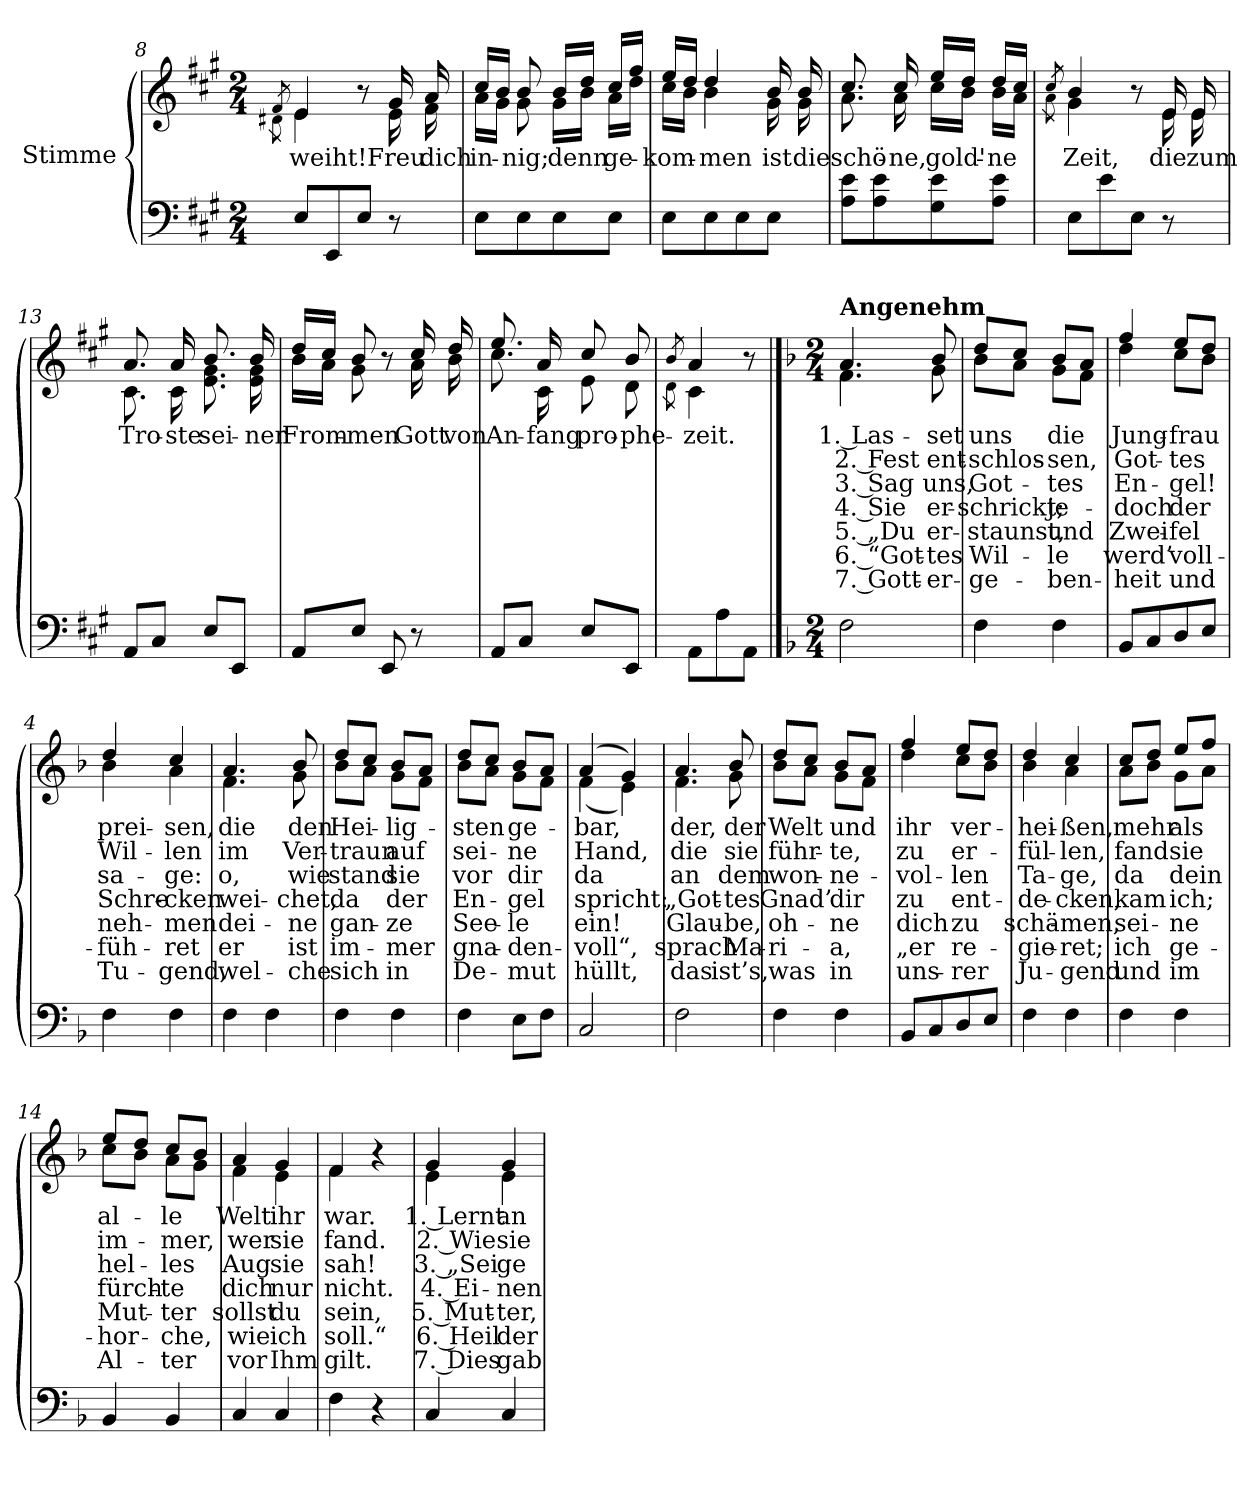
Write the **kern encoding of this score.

**kern	**kern	**text	**text	**text	**text	**text	**text	**text
*part1	*part1	*part1	*part1	*part1	*part1	*part1	*part1	*part1
*staff2	*staff1	*staff1	*staff1	*staff1	*staff1	*staff1	*staff1	*staff1
*I"Stimme	*	*	*	*	*	*	*	*
*clefF4	*clefG2	*	*	*	*	*	*	*
*k[f#c#g#]	*k[f#c#g#]	*	*	*	*	*	*	*
*M2/4	*M2/4	*	*	*	*	*	*	*
=8	=8	=8	=8	=8	=8	=8	=8	=8
*	*^	*	*	*	*	*	*	*
.	8qf#/	8qd#X\	.	.	.	.	.	.	.
!	!	!	!LO:LY:b	!	!	!	!	!	!
8E/L	4e/	4e\	-weiht!	.	.	.	.	.	.
8EE/	.	.	.	.	.	.	.	.	.
8E/J	8r	8ryy	.	.	.	.	.	.	.
!	!	!	!LO:LY:b	!	!	!	!	!	!
8r	16g#/	16e\	Freu	.	.	.	.	.	.
!	!	!	!LO:LY:b	!	!	!	!	!	!
.	16a/	16f#\	dich	.	.	.	.	.	.
=9	=9	=9	=9	=9	=9	=9	=9	=9	=9
!	!	!	!LO:LY:b	!	!	!	!	!	!
8E\L	16cc#/LL	16a\LL	in-	.	.	.	.	.	.
.	16b/JJ	16g#\JJ	.	.	.	.	.	.	.
!	!	!	!LO:LY:b	!	!	!	!	!	!
8E\	8b/	8g#\	-nig;	.	.	.	.	.	.
!	!	!	!LO:LY:b	!	!	!	!	!	!
8E\	16b/LL	16g#\LL	denn	.	.	.	.	.	.
.	16dd/JJ	16b\JJ	.	.	.	.	.	.	.
!	!	!	!LO:LY:b	!	!	!	!	!	!
8E\J	16cc#/LL	16a\LL	ge-	.	.	.	.	.	.
.	16ff#/JJ	16dd\JJ	.	.	.	.	.	.	.
=10	=10	=10	=10	=10	=10	=10	=10	=10	=10
!	!	!	!LO:LY:b	!	!	!	!	!	!
8E\L	16ee/LL	16cc#\LL	-kom-	.	.	.	.	.	.
.	16dd/JJ	16b\JJ	.	.	.	.	.	.	.
!	!	!	!LO:LY:b	!	!	!	!	!	!
8E\	4dd/	4b\	-men	.	.	.	.	.	.
8E\	.	.	.	.	.	.	.	.	.
!	!	!	!LO:LY:b	!	!	!	!	!	!
8E\J	16b/	16g#\	ist	.	.	.	.	.	.
!	!	!	!LO:LY:b	!	!	!	!	!	!
.	16b/	16g#\	die	.	.	.	.	.	.
!!LO:LB:g=z	!!
=11	=11	=11	=11	=11	=11	=11	=11	=11	=11
!	!	!	!LO:LY:b	!	!	!	!	!	!
8A\ 8e\L	8.cc#/	8.a\	schö-	.	.	.	.	.	.
8A\ 8e\	.	.	.	.	.	.	.	.	.
!	!	!	!LO:LY:b	!	!	!	!	!	!
.	16cc#/	16a\	-ne,	.	.	.	.	.	.
!	!	!	!LO:LY:b	!	!	!	!	!	!
8G#\ 8e\	16ee/LL	16cc#\LL	gold'-	.	.	.	.	.	.
.	16dd/JJ	16b\JJ	.	.	.	.	.	.	.
!	!	!	!LO:LY:b	!	!	!	!	!	!
8A\ 8e\J	16dd/LL	16b\LL	-ne	.	.	.	.	.	.
.	16cc#/JJ	16a\JJ	.	.	.	.	.	.	.
=12	=12	=12	=12	=12	=12	=12	=12	=12	=12
.	8qcc#/	8qa\	.	.	.	.	.	.	.
!	!	!	!LO:LY:b	!	!	!	!	!	!
8E\L	4b/	4g#\	Zeit,	.	.	.	.	.	.
8e\	.	.	.	.	.	.	.	.	.
8E\J	8r	8ryy	.	.	.	.	.	.	.
!	!	!	!LO:LY:b	!	!	!	!	!	!
8r	16e/	16e\	die	.	.	.	.	.	.
!	!	!	!LO:LY:b	!	!	!	!	!	!
.	16e/	16e\	zum	.	.	.	.	.	.
=13	=13	=13	=13	=13	=13	=13	=13	=13	=13
!	!	!	!LO:LY:b	!	!	!	!	!	!
8AA/L	8.a/	8.c#\	Tro-	.	.	.	.	.	.
8C#/J	.	.	.	.	.	.	.	.	.
!	!	!	!LO:LY:b	!	!	!	!	!	!
.	16a/	16c#\	-ste	.	.	.	.	.	.
!	!	!	!LO:LY:b	!	!	!	!	!	!
8E/L	8.b/	8.e\ 8.g#\	sei-	.	.	.	.	.	.
8EE/J	.	.	.	.	.	.	.	.	.
!	!	!	!LO:LY:b	!	!	!	!	!	!
.	16b/	16e\ 16g#\	-ner	.	.	.	.	.	.
=14	=14	=14	=14	=14	=14	=14	=14	=14	=14
!	!	!	!LO:LY:b	!	!	!	!	!	!
8AA/L	16dd/LL	16b\LL	From-	.	.	.	.	.	.
.	16cc#/JJ	16a\JJ	.	.	.	.	.	.	.
!	!	!	!LO:LY:b	!	!	!	!	!	!
8E/J	8b/	8g#\	-men	.	.	.	.	.	.
8EE/	8r	8ryy	.	.	.	.	.	.	.
!	!	!	!LO:LY:b	!	!	!	!	!	!
8r	16cc#/	16a\	Gott	.	.	.	.	.	.
!	!	!	!LO:LY:b	!	!	!	!	!	!
.	16dd/	16b\	von	.	.	.	.	.	.
=15	=15	=15	=15	=15	=15	=15	=15	=15	=15
!	!	!	!LO:LY:b	!	!	!	!	!	!
8AA/L	8.ee/	8.cc#\	An-	.	.	.	.	.	.
8C#/J	.	.	.	.	.	.	.	.	.
!	!	!	!LO:LY:b	!	!	!	!	!	!
.	16a/	16c#\	-fang	.	.	.	.	.	.
!	!	!	!LO:LY:b	!	!	!	!	!	!
8E/L	8cc#/	8e\	pro-	.	.	.	.	.	.
!	!	!	!LO:LY:b	!	!	!	!	!	!
8EE/J	8b/	8d\	-phe-	.	.	.	.	.	.
=16	=16	=16	=16	=16	=16	=16	=16	=16	=16
.	8qb/	8qd\	.	.	.	.	.	.	.
!	!	!	!LO:LY:b	!	!	!	!	!	!
8AA\L	4a/	4c#\	-zeit.	.	.	.	.	.	.
8A\	.	.	.	.	.	.	.	.	.
8AA\J	8r	8ryy	.	.	.	.	.	.	.
!!LO:PB:g=z	!!
==1	==1	==1	==1	==1	==1	==1	==1	==1	==1
*k[b-]	*k[b-]	*	*	*	*	*	*	*	*
*M2/4	*M2/4	*	*	*	*	*	*	*	*
!	!LO:TX:a:B:t=Angenehm	!	!	!	!	!	!	!	!
!	!	!	!LO:LY:b	!LO:LY:b	!LO:LY:b	!LO:LY:b	!LO:LY:b	!LO:LY:b	!LO:LY:b
2F\	4.a/	4.f\	1. Las-	2. Fest	3. Sag	4. Sie	5. „Du	6. “Got-	7. Gott-
!	!	!	!LO:LY:b	!LO:LY:b	!LO:LY:b	!LO:LY:b	!LO:LY:b	!LO:LY:b	!LO:LY:b
.	8b-/	8g\	-set	ent-	uns,	er-	er-	-tes	-er-
=2	=2	=2	=2	=2	=2	=2	=2	=2	=2
!	!	!	!LO:LY:b	!LO:LY:b	!LO:LY:b	!LO:LY:b	!LO:LY:b	!LO:LY:b	!LO:LY:b
4F\	8dd/L	8b-\L	uns	-schlos-	Got-	-schrickt;	-staunst,	Wil-	-ge-
.	8cc/J	8a\J	.	.	.	.	.	.	.
!	!	!	!LO:LY:b	!LO:LY:b	!LO:LY:b	!LO:LY:b	!LO:LY:b	!LO:LY:b	!LO:LY:b
4F\	8b-/L	8g\L	die	-sen,	-tes	je-	und	-le	-ben-
.	8a/J	8f\J	.	.	.	.	.	.	.
=3	=3	=3	=3	=3	=3	=3	=3	=3	=3
!	!	!	!LO:LY:b	!LO:LY:b	!LO:LY:b	!LO:LY:b	!LO:LY:b	!LO:LY:b	!LO:LY:b
8BB-/L	4ff/	4dd\	Jung-	Got-	En-	-doch	Zwei-	werd’	-heit
8C/	.	.	.	.	.	.	.	.	.
!	!	!	!LO:LY:b	!LO:LY:b	!LO:LY:b	!LO:LY:b	!LO:LY:b	!LO:LY:b	!LO:LY:b
8D/	8ee/L	8cc\L	-frau	-tes	-gel!	der	-fel	voll-	und
8E/J	8dd/J	8b-\J	.	.	.	.	.	.	.
=4	=4	=4	=4	=4	=4	=4	=4	=4	=4
!	!	!	!LO:LY:b	!LO:LY:b	!LO:LY:b	!LO:LY:b	!LO:LY:b	!LO:LY:b	!LO:LY:b
4F\	4dd/	4b-\	prei-	Wil-	sa-	Schre-	neh-	-füh-	Tu-
!	!	!	!LO:LY:b	!LO:LY:b	!LO:LY:b	!LO:LY:b	!LO:LY:b	!LO:LY:b	!LO:LY:b
4F\	4cc/	4a\	-sen,	-len	-ge:	-cken	-men	-ret	-gend,
=5	=5	=5	=5	=5	=5	=5	=5	=5	=5
!	!	!	!LO:LY:b	!LO:LY:b	!LO:LY:b	!LO:LY:b	!LO:LY:b	!LO:LY:b	!LO:LY:b
4F\	4.a/	4.f\	die	im	o,	wei-	dei-	er	wel-
4F\	.	.	.	.	.	.	.	.	.
!	!	!	!LO:LY:b	!LO:LY:b	!LO:LY:b	!LO:LY:b	!LO:LY:b	!LO:LY:b	!LO:LY:b
.	8b-/	8g\	den	Ver-	wie	-chet,	-ne	ist	-che
=6	=6	=6	=6	=6	=6	=6	=6	=6	=6
!	!	!	!LO:LY:b	!LO:LY:b	!LO:LY:b	!LO:LY:b	!LO:LY:b	!LO:LY:b	!LO:LY:b
4F\	8dd/L	8b-\L	Hei-	-traun	stand	da	gan-	im-	sich
.	8cc/J	8a\J	.	.	.	.	.	.	.
!	!	!	!LO:LY:b	!LO:LY:b	!LO:LY:b	!LO:LY:b	!LO:LY:b	!LO:LY:b	!LO:LY:b
4F\	8b-/L	8g\L	-lig-	auf	sie	der	-ze	-mer	in
.	8a/J	8f\J	.	.	.	.	.	.	.
=7	=7	=7	=7	=7	=7	=7	=7	=7	=7
!	!	!	!LO:LY:b	!LO:LY:b	!LO:LY:b	!LO:LY:b	!LO:LY:b	!LO:LY:b	!LO:LY:b
4F\	8dd/L	8b-\L	-sten	sei-	vor	En-	See-	gna-	De-
.	8cc/J	8a\J	.	.	.	.	.	.	.
!	!	!	!LO:LY:b	!LO:LY:b	!LO:LY:b	!LO:LY:b	!LO:LY:b	!LO:LY:b	!LO:LY:b
8E\L	8b-/L	8g\L	ge-	-ne	dir	-gel	-le	-den-	-mut
8F\J	8a/J	8f\J	.	.	.	.	.	.	.
=8	=8	=8	=8	=8	=8	=8	=8	=8	=8
!	!	!	!LO:LY:b	!LO:LY:b	!LO:LY:b	!LO:LY:b	!LO:LY:b	!LO:LY:b	!LO:LY:b
2C/	(>4a/	(<4f\	-bar,	Hand,	da	spricht:	ein!	-voll“,	hüllt,
.	4g/)	4e\)	.	.	.	.	.	.	.
!!LO:LB:g=z	!!
=9	=9	=9	=9	=9	=9	=9	=9	=9	=9
!	!	!	!LO:LY:b	!LO:LY:b	!LO:LY:b	!LO:LY:b	!LO:LY:b	!LO:LY:b	!LO:LY:b
2F\	4.a/	4.f\	der,	die	an	„Got-	Glau-	sprach	das
!	!	!	!LO:LY:b	!LO:LY:b	!LO:LY:b	!LO:LY:b	!LO:LY:b	!LO:LY:b	!LO:LY:b
.	8b-/	8g\	der	sie	dem	-tes	-be,	Ma-	ist’s,
=10	=10	=10	=10	=10	=10	=10	=10	=10	=10
!	!	!	!LO:LY:b	!LO:LY:b	!LO:LY:b	!LO:LY:b	!LO:LY:b	!LO:LY:b	!LO:LY:b
4F\	8dd/L	8b-\L	Welt	führ-	won-	Gnad’	oh-	-ri-	was
.	8cc/J	8a\J	.	.	.	.	.	.	.
!	!	!	!LO:LY:b	!LO:LY:b	!LO:LY:b	!LO:LY:b	!LO:LY:b	!LO:LY:b	!LO:LY:b
4F\	8b-/L	8g\L	und	-te,	-ne-	dir	-ne	-a,	in
.	8a/J	8f\J	.	.	.	.	.	.	.
=11	=11	=11	=11	=11	=11	=11	=11	=11	=11
!	!	!	!LO:LY:b	!LO:LY:b	!LO:LY:b	!LO:LY:b	!LO:LY:b	!LO:LY:b	!LO:LY:b
8BB-/L	4ff/	4dd\	ihr	zu	-vol-	zu	dich	„er	uns-
8C/	.	.	.	.	.	.	.	.	.
!	!	!	!LO:LY:b	!LO:LY:b	!LO:LY:b	!LO:LY:b	!LO:LY:b	!LO:LY:b	!LO:LY:b
8D/	8ee/L	8cc\L	ver-	er-	-len	ent-	zu	re-	-rer
8E/J	8dd/J	8b-\J	.	.	.	.	.	.	.
=12	=12	=12	=12	=12	=12	=12	=12	=12	=12
!	!	!	!LO:LY:b	!LO:LY:b	!LO:LY:b	!LO:LY:b	!LO:LY:b	!LO:LY:b	!LO:LY:b
4F\	4dd/	4b-\	-hei-	-fül-	Ta-	-de-	schä-	-gie-	Ju-
!	!	!	!LO:LY:b	!LO:LY:b	!LO:LY:b	!LO:LY:b	!LO:LY:b	!LO:LY:b	!LO:LY:b
4F\	4cc/	4a\	-ßen,	-len‚	-ge‚	-cken,	-men,	-ret;	-gend
=13	=13	=13	=13	=13	=13	=13	=13	=13	=13
!	!	!	!LO:LY:b	!LO:LY:b	!LO:LY:b	!LO:LY:b	!LO:LY:b	!LO:LY:b	!LO:LY:b
4F\	8cc/L	8a\L	mehr	fand	da	kam	sei-	ich	und
.	8dd/J	8b-\J	.	.	.	.	.	.	.
!	!	!	!LO:LY:b	!LO:LY:b	!LO:LY:b	!LO:LY:b	!LO:LY:b	!LO:LY:b	!LO:LY:b
4F\	8ee/L	8g\L	als	sie	dein	ich;	-ne	ge-	im
.	8ff/J	8a\J	.	.	.	.	.	.	.
=14	=14	=14	=14	=14	=14	=14	=14	=14	=14
!	!	!	!LO:LY:b	!LO:LY:b	!LO:LY:b	!LO:LY:b	!LO:LY:b	!LO:LY:b	!LO:LY:b
4BB-/	8ee/L	8cc\L	al-	im-	hel-	fürch-	Mut-	-hor-	Al-
.	8dd/J	8b-\J	.	.	.	.	.	.	.
!	!	!	!LO:LY:b	!LO:LY:b	!LO:LY:b	!LO:LY:b	!LO:LY:b	!LO:LY:b	!LO:LY:b
4BB-/	8cc/L	8a\L	-le	-mer,	-les	-te	-ter	-che‚	-ter
.	8b-/J	8g\J	.	.	.	.	.	.	.
=15	=15	=15	=15	=15	=15	=15	=15	=15	=15
!	!	!	!LO:LY:b	!LO:LY:b	!LO:LY:b	!LO:LY:b	!LO:LY:b	!LO:LY:b	!LO:LY:b
4C/	4a/	4f\	Welt	wer	Aug	dich	sollst	wie	vor
!	!	!	!LO:LY:b	!LO:LY:b	!LO:LY:b	!LO:LY:b	!LO:LY:b	!LO:LY:b	!LO:LY:b
4C/	4g/	4e\	ihr	sie	sie	nur	du	ich	Ihm
=16	=16	=16	=16	=16	=16	=16	=16	=16	=16
!	!	!	!LO:LY:b	!LO:LY:b	!LO:LY:b	!LO:LY:b	!LO:LY:b	!LO:LY:b	!LO:LY:b
4F\	4f/	4f\	war.	fand.	sah!	nicht.	sein,	soll.“	gilt.
4r	4r	4ryy	.	.	.	.	.	.	.
!!LO:PB:g=z	!!
=17	=17	=17	=17	=17	=17	=17	=17	=17	=17
!	!	!	!LO:LY:b	!LO:LY:b	!LO:LY:b	!LO:LY:b	!LO:LY:b	!LO:LY:b	!LO:LY:b
4C/	4g/	4e\	1. Lernt	2. Wie	3. „Sei	4. Ei-	5. Mut-	6. Heil	7. Dies
!	!	!	!LO:LY:b	!LO:LY:b	!LO:LY:b	!LO:LY:b	!LO:LY:b	!LO:LY:b	!LO:LY:b
4C/	4g/	4e\	an	sie	ge-	-nen	-ter,	der	gab
*	*v	*v	*	*	*	*	*	*	*
=	=	=	=	=	=	=	=	=
*-	*-	*-	*-	*-	*-	*-	*-	*-
